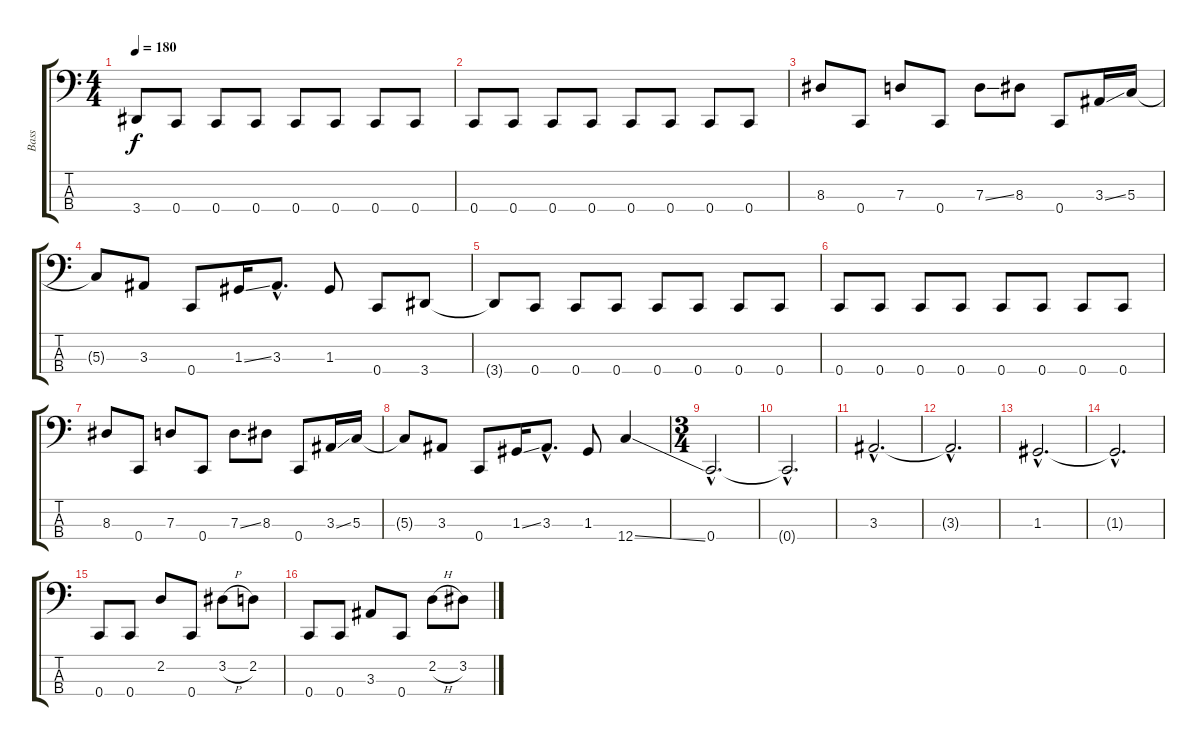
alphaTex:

\track ("Bass" "Bass") {instrument electricbasspick}
\staff {score tabs}
\tuning (F2 C2 G1 C1) {hide}
\ts (4 4)
\tempo 180
\clef f4
\ks c
3.4{t}.8{dy f} 0.4.8 0.4.8 0.4.8 0.4.8 0.4.8 0.4.8 0.4.8 |
0.4.8 0.4.8 0.4.8 0.4.8 0.4.8 0.4.8 0.4.8 0.4.8 |
8.3.8 0.4.8 7.3.8 0.4.8 7.3{ss}.8 8.3.8 0.4.8 3.3{ss}.16 5.3.16 |
5.3{t}.8 3.3.8 0.4.8 1.3{ss}.16 3.3{hac}.8{d} 1.3.8 0.4.8 3.4.8 |
3.4{t}.8 0.4.8 0.4.8 0.4.8 0.4.8 0.4.8 0.4.8 0.4.8 |
0.4.8 0.4.8 0.4.8 0.4.8 0.4.8 0.4.8 0.4.8 0.4.8 |
8.3.8 0.4.8 7.3.8 0.4.8 7.3{ss}.8 8.3.8 0.4.8 3.3{ss}.16 5.3.16 |
5.3{t}.8 3.3.8 0.4.8 1.3{ss}.16 3.3{hac}.8{d} 1.3.8 12.4{ss}.4 |
\ts (3 4)
0.4{hac}.2{d} |
0.4{hac t}.2{d} |
3.3{hac}.2{d} |
3.3{hac t}.2{d} |
1.3{hac}.2{d} |
1.3{hac t}.2{d} |
0.4.8 0.4.8 2.2.8 0.4.8 3.2{h}.8 2.2.8 |
0.4.8 0.4.8 3.3.8 0.4.8 2.2{h}.8 3.2.8
